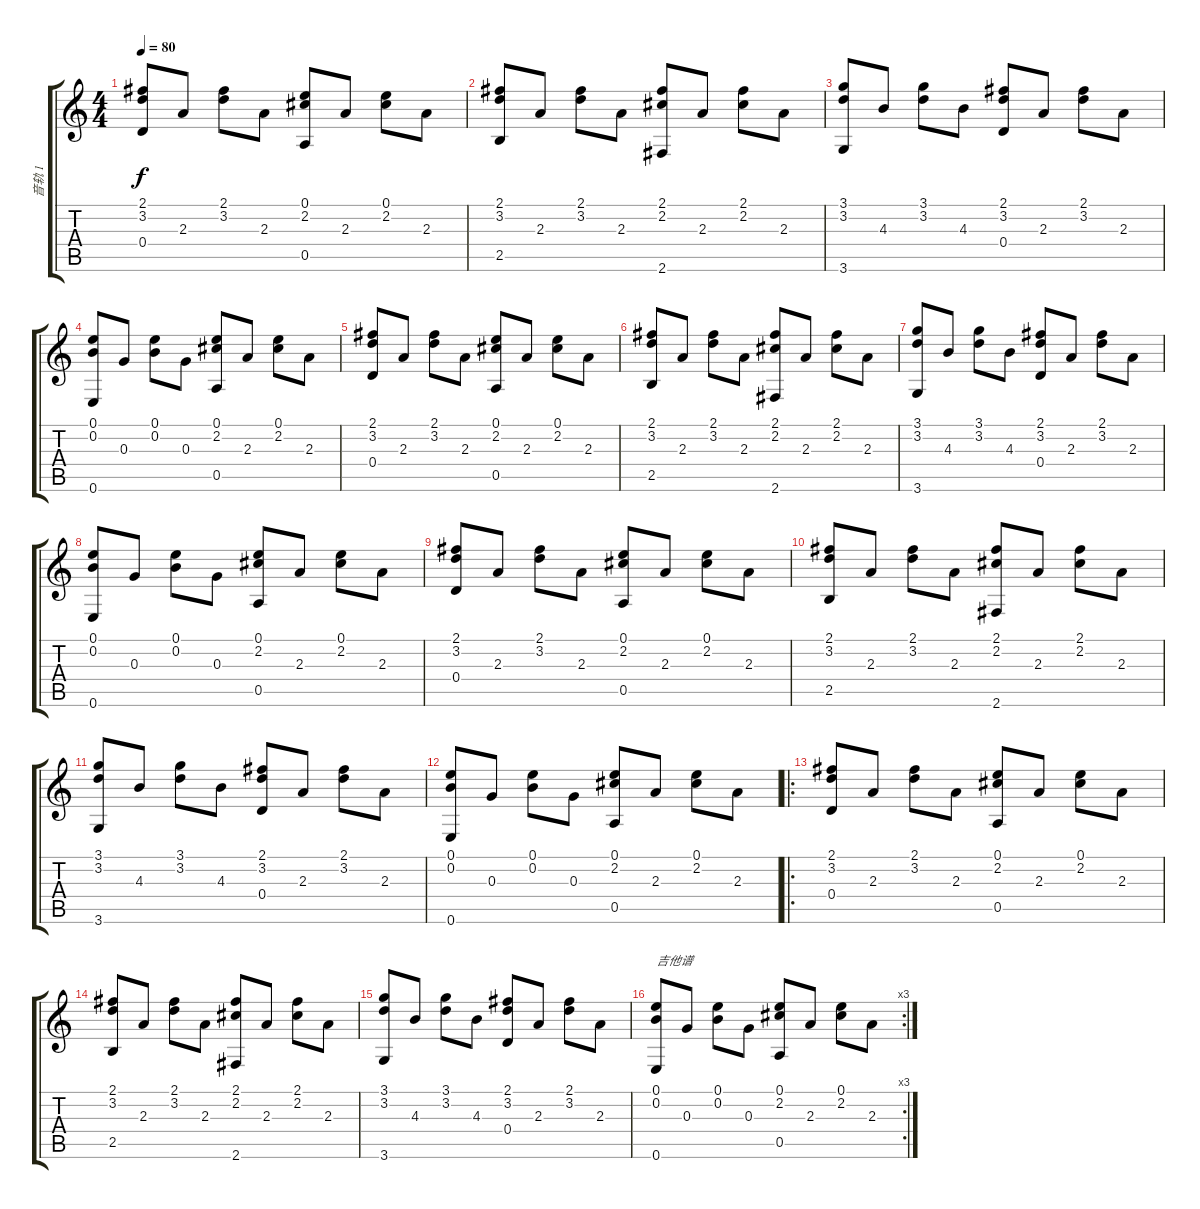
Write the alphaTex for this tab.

\track ("音轨 1" "音轨 1") {instrument acousticguitarsteel}
\staff {score tabs}
\tuning (E4 B3 G3 D3 A2 E2) {hide}
\ts (4 4)
\tempo 80
\clef g2
\ks c
(2.1 3.2 0.4).8{dy f} 2.3.8 (2.1 3.2).8 2.3.8 (0.1 2.2 0.5).8 2.3.8 (0.1 2.2).8 2.3.8 |
(2.1 3.2 2.5).8 2.3.8 (2.1 3.2).8 2.3.8 (2.1 2.2 2.6).8 2.3.8 (2.1 2.2).8 2.3.8 |
(3.1 3.2 3.6).8 4.3.8 (3.1 3.2).8 4.3.8 (2.1 3.2 0.4).8 2.3.8 (2.1 3.2).8 2.3.8 |
(0.1 0.2 0.6).8 0.3.8 (0.1 0.2).8 0.3.8 (0.1 2.2 0.5).8 2.3.8 (0.1 2.2).8 2.3.8 |
(2.1 3.2 0.4).8 2.3.8 (2.1 3.2).8 2.3.8 (0.1 2.2 0.5).8 2.3.8 (0.1 2.2).8 2.3.8 |
(2.1 3.2 2.5).8 2.3.8 (2.1 3.2).8 2.3.8 (2.1 2.2 2.6).8 2.3.8 (2.1 2.2).8 2.3.8 |
(3.1 3.2 3.6).8 4.3.8 (3.1 3.2).8 4.3.8 (2.1 3.2 0.4).8 2.3.8 (2.1 3.2).8 2.3.8 |
(0.1 0.2 0.6).8 0.3.8 (0.1 0.2).8 0.3.8 (0.1 2.2 0.5).8 2.3.8 (0.1 2.2).8 2.3.8 |
(2.1 3.2 0.4).8 2.3.8 (2.1 3.2).8 2.3.8 (0.1 2.2 0.5).8 2.3.8 (0.1 2.2).8 2.3.8 |
(2.1 3.2 2.5).8 2.3.8 (2.1 3.2).8 2.3.8 (2.1 2.2 2.6).8 2.3.8 (2.1 2.2).8 2.3.8 |
(3.1 3.2 3.6).8 4.3.8 (3.1 3.2).8 4.3.8 (2.1 3.2 0.4).8 2.3.8 (2.1 3.2).8 2.3.8 |
(0.1 0.2 0.6).8 0.3.8 (0.1 0.2).8 0.3.8 (0.1 2.2 0.5).8 2.3.8 (0.1 2.2).8 2.3.8 |
\ro
(2.1 3.2 0.4).8 2.3.8 (2.1 3.2).8 2.3.8 (0.1 2.2 0.5).8 2.3.8 (0.1 2.2).8 2.3.8 |
(2.1 3.2 2.5).8 2.3.8 (2.1 3.2).8 2.3.8 (2.1 2.2 2.6).8 2.3.8 (2.1 2.2).8 2.3.8 |
(3.1 3.2 3.6).8 4.3.8 (3.1 3.2).8 4.3.8 (2.1 3.2 0.4).8 2.3.8 (2.1 3.2).8 2.3.8 |
\rc 3
(0.1 0.2 0.6).8{txt "吉他谱"} 0.3.8 (0.1 0.2).8 0.3.8 (0.1 2.2 0.5).8 2.3.8 (0.1 2.2).8 2.3.8
